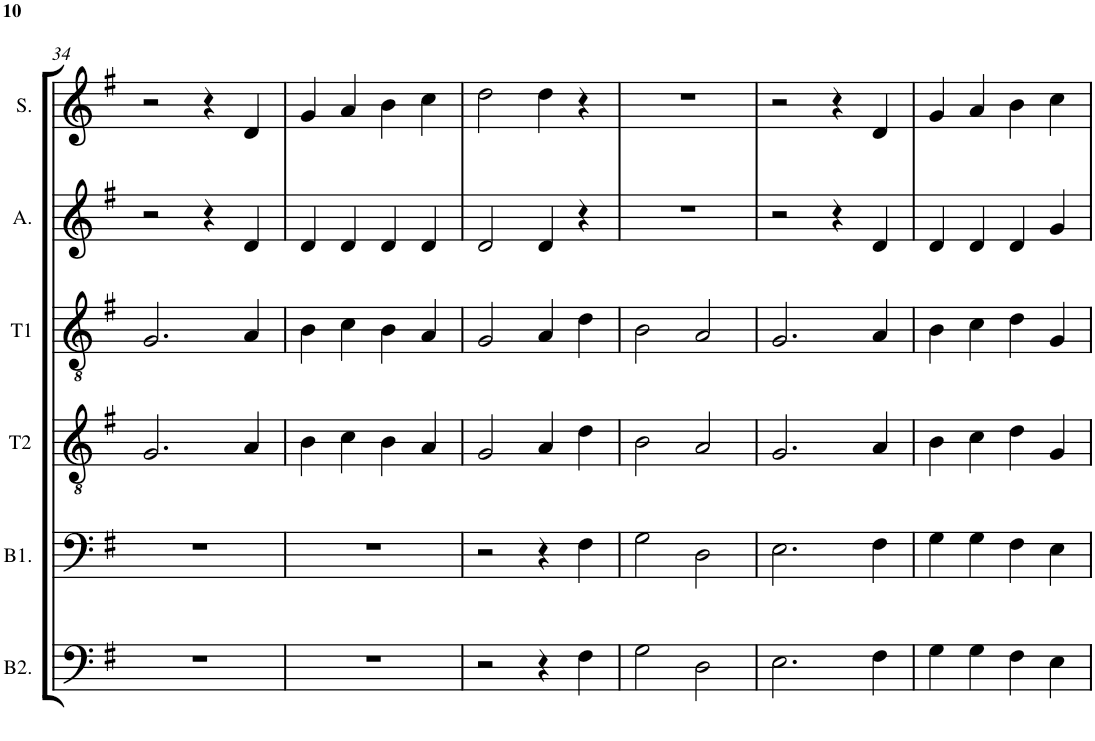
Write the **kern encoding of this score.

**kern	**kern	**kern	**kern	**kern	**kern
*part6	*part5	*part4	*part3	*part2	*part1
*staff6	*staff5	*staff4	*staff3	*staff2	*staff1
*I"Bass 2	*I"Bass 1	*I"Tenor 2	*I"Tenor 1	*I"Alto	*I"Soprano
*I'B2.	*I'B1.	*I'T2	*I'T1	*I'A.	*I'S.
!!LO:PB:g=z
*clefF4	*clefF4	*clefGv2	*clefGv2	*clefG2	*clefG2
*k[f#]	*k[f#]	*k[f#]	*k[f#]	*k[f#]	*k[f#]
*G:	*G:	*G:	*G:	*G:	*G:
*M4/4	*M4/4	*M4/4	*M4/4	*M4/4	*M4/4
=34	=34	=34	=34	=34	=34
1r	1r	2.G/	2.G/	2r	2r
.	.	.	.	4r	4r
.	.	4A/	4A/	4d/	4d/
=35	=35	=35	=35	=35	=35
1r	1r	4B\	4B\	4d/	4g/
.	.	4c\	4c\	4d/	4a/
.	.	4B\	4B\	4d/	4b\
.	.	4A/	4A/	4d/	4cc\
=36	=36	=36	=36	=36	=36
2r	2r	2G/	2G/	2d/	2dd\
4r	4r	4A/	4A/	4d/	4dd\
4F#\	4F#\	4d\	4d\	4r	4r
=37	=37	=37	=37	=37	=37
2G\	2G\	2B\	2B\	1r	1r
2D\	2D\	2A/	2A/	.	.
=38	=38	=38	=38	=38	=38
2.E\	2.E\	2.G/	2.G/	2r	2r
.	.	.	.	4r	4r
4F#\	4F#\	4A/	4A/	4d/	4d/
=39	=39	=39	=39	=39	=39
4G\	4G\	4B\	4B\	4d/	4g/
4G\	4G\	4c\	4c\	4d/	4a/
4F#\	4F#\	4d\	4d\	4d/	4b\
4E\	4E\	4G/	4G/	4g/	4cc\
=	=	=	=	=	=
*-	*-	*-	*-	*-	*-
